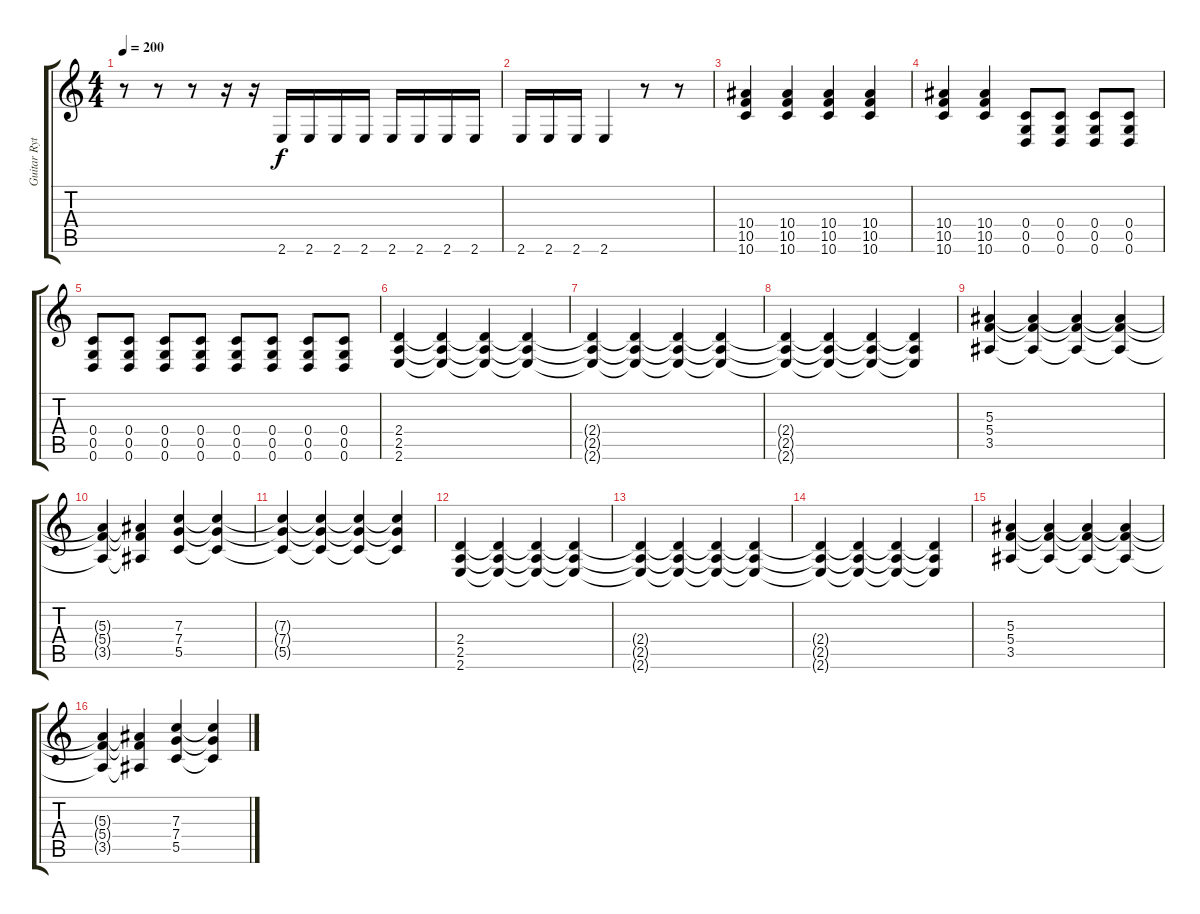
\track ("Guitar Rythim" "Guitar Ryt") {instrument overdrivenguitar}
\staff {score tabs}
\tuning (D4 A3 F3 C3 G2 D2) {hide}
\ts (4 4)
\tempo 200
\clef g2
\ks c
r.8{dy f} r.8 r.8 r.16 r.16 2.6.16 2.6.16 2.6.16 2.6.16 2.6.16 2.6.16 2.6.16 2.6.16 |
2.6.16 2.6.16 2.6.16 2.6.4 r.8 r.8 |
(10.4 10.5 10.6).4 (10.4 10.5 10.6).4 (10.4 10.5 10.6).4 (10.4 10.5 10.6).4 |
(10.4 10.5 10.6).4 (10.4 10.5 10.6).4 (0.4 0.5 0.6).8 (0.4 0.5 0.6).8 (0.4 0.5 0.6).8 (0.4 0.5 0.6).8 |
(0.4 0.5 0.6).8 (0.4 0.5 0.6).8 (0.4 0.5 0.6).8 (0.4 0.5 0.6).8 (0.4 0.5 0.6).8 (0.4 0.5 0.6).8 (0.4 0.5 0.6).8 (0.4 0.5 0.6).8 |
(2.4 2.5 2.6).4 (2.4{t} 2.5{t} 2.6{t}).4 (2.4{t} 2.5{t} 2.6{t}).4 (2.4{t} 2.5{t} 2.6{t}).4 |
(2.4{t} 2.5{t} 2.6{t}).4 (2.4{t} 2.5{t} 2.6{t}).4 (2.4{t} 2.5{t} 2.6{t}).4 (2.4{t} 2.5{t} 2.6{t}).4 |
(2.4{t} 2.5{t} 2.6{t}).4 (2.4{t} 2.5{t} 2.6{t}).4 (2.4{t} 2.5{t} 2.6{t}).4 (2.4{t} 2.5{t} 2.6{t}).4 |
(5.3 5.4 3.5).4 (5.3{t} 5.4{t} 3.5{t}).4 (5.3{t} 5.4{t} 3.5{t}).4 (5.3{t} 5.4{t} 3.5{t}).4 |
(5.3{t} 5.4{t} 3.5{t}).4 (5.3{t} 5.4{t} 3.5{t}).4 (7.3 7.4 5.5).4 (7.3{t} 7.4{t} 5.5{t}).4 |
(7.3{t} 7.4{t} 5.5{t}).4 (7.3{t} 7.4{t} 5.5{t}).4 (7.3{t} 7.4{t} 5.5{t}).4 (7.3{t} 7.4{t} 5.5{t}).4 |
(2.4 2.5 2.6).4 (2.4{t} 2.5{t} 2.6{t}).4 (2.4{t} 2.5{t} 2.6{t}).4 (2.4{t} 2.5{t} 2.6{t}).4 |
(2.4{t} 2.5{t} 2.6{t}).4 (2.4{t} 2.5{t} 2.6{t}).4 (2.4{t} 2.5{t} 2.6{t}).4 (2.4{t} 2.5{t} 2.6{t}).4 |
(2.4{t} 2.5{t} 2.6{t}).4 (2.4{t} 2.5{t} 2.6{t}).4 (2.4{t} 2.5{t} 2.6{t}).4 (2.4{t} 2.5{t} 2.6{t}).4 |
(5.3 5.4 3.5).4 (5.3{t} 5.4{t} 3.5{t}).4 (5.3{t} 5.4{t} 3.5{t}).4 (5.3{t} 5.4{t} 3.5{t}).4 |
(5.3{t} 5.4{t} 3.5{t}).4 (5.3{t} 5.4{t} 3.5{t}).4 (7.3 7.4 5.5).4 (7.3{t} 7.4{t} 5.5{t}).4
